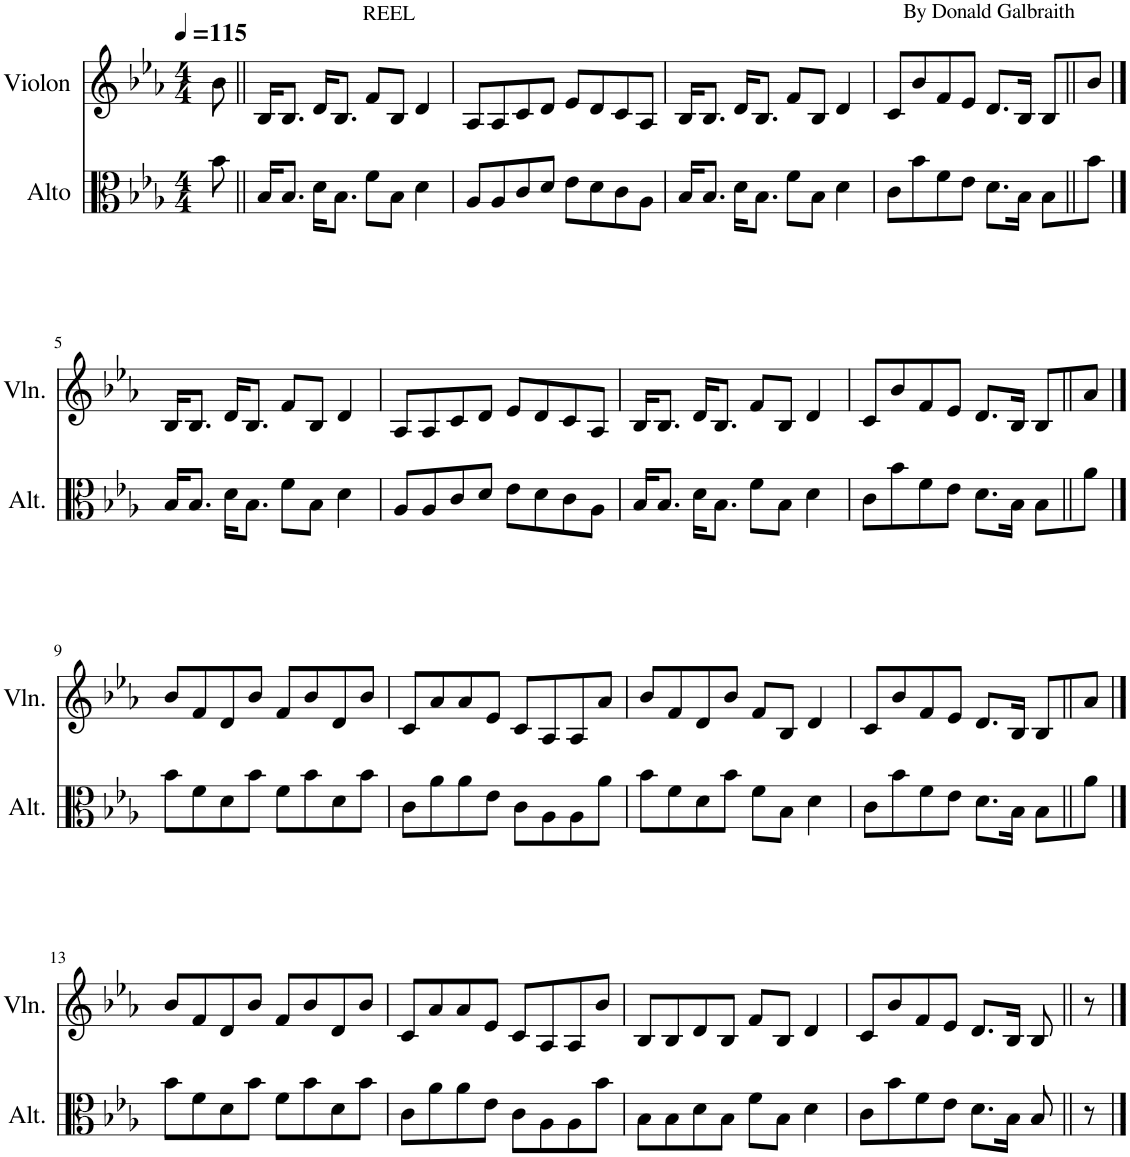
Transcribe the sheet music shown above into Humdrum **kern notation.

**kern	**kern
*part2	*part1
*staff2	*staff1
*I"Alto	*I"Violon
*I'Alt.	*I'Vln.
*clefC3	*clefG2
*k[b-e-a-]	*k[b-e-a-]
*M4/4	*M4/4
*MM115	*MM115
=	=
8b-\	8b-\
=1||	=1||
!	!LO:TX:a:t=REEL
16B-/KL	16B-/KL
8.B-/J	8.B-/J
16d\KL	16d/KL
8.B-\J	8.B-/J
8f\L	8f/L
8B-\J	8B-/J
4d\	4d/
=2	=2
8A-/L	8A-/L
8A-/	8A-/
8c/	8c/
8d/J	8d/J
8e-\L	8e-/L
8d\	8d/
8c\	8c/
8A-\J	8A-/J
=3	=3
16B-/KL	16B-/KL
8.B-/J	8.B-/J
16d\KL	16d/KL
8.B-\J	8.B-/J
8f\L	8f/L
8B-\J	8B-/J
4d\	4d/
=4	=4
!	!LO:TX:a:t=By Donald Galbraith
8c\L	8c/L
8b-\	8b-/
8f\	8f/
8e-\J	8e-/J
8.d\L	8.d/L
16B-\Jk	16B-/Jk
8B-\L	8B-/L
8b-\J	8b-/J
!!LO:LB:g=z
==5	==5
16B-/KL	16B-/KL
8.B-/J	8.B-/J
16d\KL	16d/KL
8.B-\J	8.B-/J
8f\L	8f/L
8B-\J	8B-/J
4d\	4d/
=6	=6
8A-/L	8A-/L
8A-/	8A-/
8c/	8c/
8d/J	8d/J
8e-\L	8e-/L
8d\	8d/
8c\	8c/
8A-\J	8A-/J
=7	=7
16B-/KL	16B-/KL
8.B-/J	8.B-/J
16d\KL	16d/KL
8.B-\J	8.B-/J
8f\L	8f/L
8B-\J	8B-/J
4d\	4d/
=8	=8
8c\L	8c/L
8b-\	8b-/
8f\	8f/
8e-\J	8e-/J
8.d\L	8.d/L
16B-\Jk	16B-/Jk
8B-\L	8B-/L
8a-\J	8a-/J
!!LO:LB:g=z
==9	==9
8b-\L	8b-/L
8f\	8f/
8d\	8d/
8b-\J	8b-/J
8f\L	8f/L
8b-\	8b-/
8d\	8d/
8b-\J	8b-/J
=10	=10
8c\L	8c/L
8a-\	8a-/
8a-\	8a-/
8e-\J	8e-/J
8c\L	8c/L
8A-\	8A-/
8A-\	8A-/
8a-\J	8a-/J
=11	=11
8b-\L	8b-/L
8f\	8f/
8d\	8d/
8b-\J	8b-/J
8f\L	8f/L
8B-\J	8B-/J
4d\	4d/
=12	=12
8c\L	8c/L
8b-\	8b-/
8f\	8f/
8e-\J	8e-/J
8.d\L	8.d/L
16B-\Jk	16B-/Jk
8B-\L	8B-/L
8a-\J	8a-/J
!!LO:LB:g=z
==13	==13
8b-\L	8b-/L
8f\	8f/
8d\	8d/
8b-\J	8b-/J
8f\L	8f/L
8b-\	8b-/
8d\	8d/
8b-\J	8b-/J
=14	=14
8c\L	8c/L
8a-\	8a-/
8a-\	8a-/
8e-\J	8e-/J
8c\L	8c/L
8A-\	8A-/
8A-\	8A-/
8b-\J	8b-/J
=15	=15
8B-\L	8B-/L
8B-\	8B-/
8d\	8d/
8B-\J	8B-/J
8f\L	8f/L
8B-\J	8B-/J
4d\	4d/
=16	=16
8c\L	8c/L
8b-\	8b-/
8f\	8f/
8e-\J	8e-/J
8.d\L	8.d/L
16B-\Jk	16B-/Jk
8B-/	8B-/
8r	8r
==	==
*-	*-
